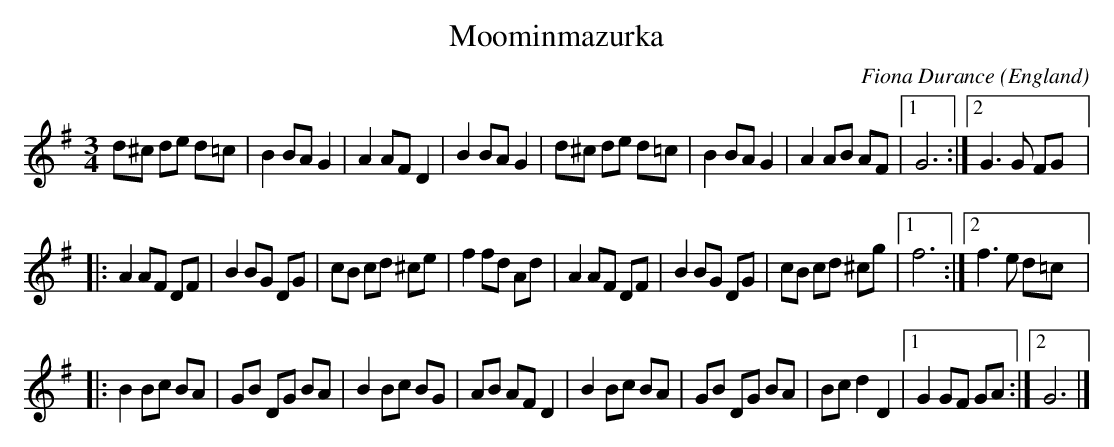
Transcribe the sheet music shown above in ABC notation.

X:1
T:Moominmazurka
C:Fiona Durance
M:3/4
O:England
K:G
d^c de d=c | B2 BA G2 | A2 AF D2 | B2 BA G2 |\
d^c de d=c | B2 BA G2 | A2 AB AF |1 G6 :|2 G3G FG |:
A2 AF DF | B2 BG DG | cB cd ^ce | f2 fd Ad |\
A2 AF DF | B2 BG DG | cB cd ^cg |1 f6 :|2 f3 e d=c |:
B2 Bc BA | GB DG BA | B2 Bc BG | AB AF D2 |\
B2 Bc BA | GB DG BA | Bc d2 D2 |1 G2 GF GA :|2 G6 |]
